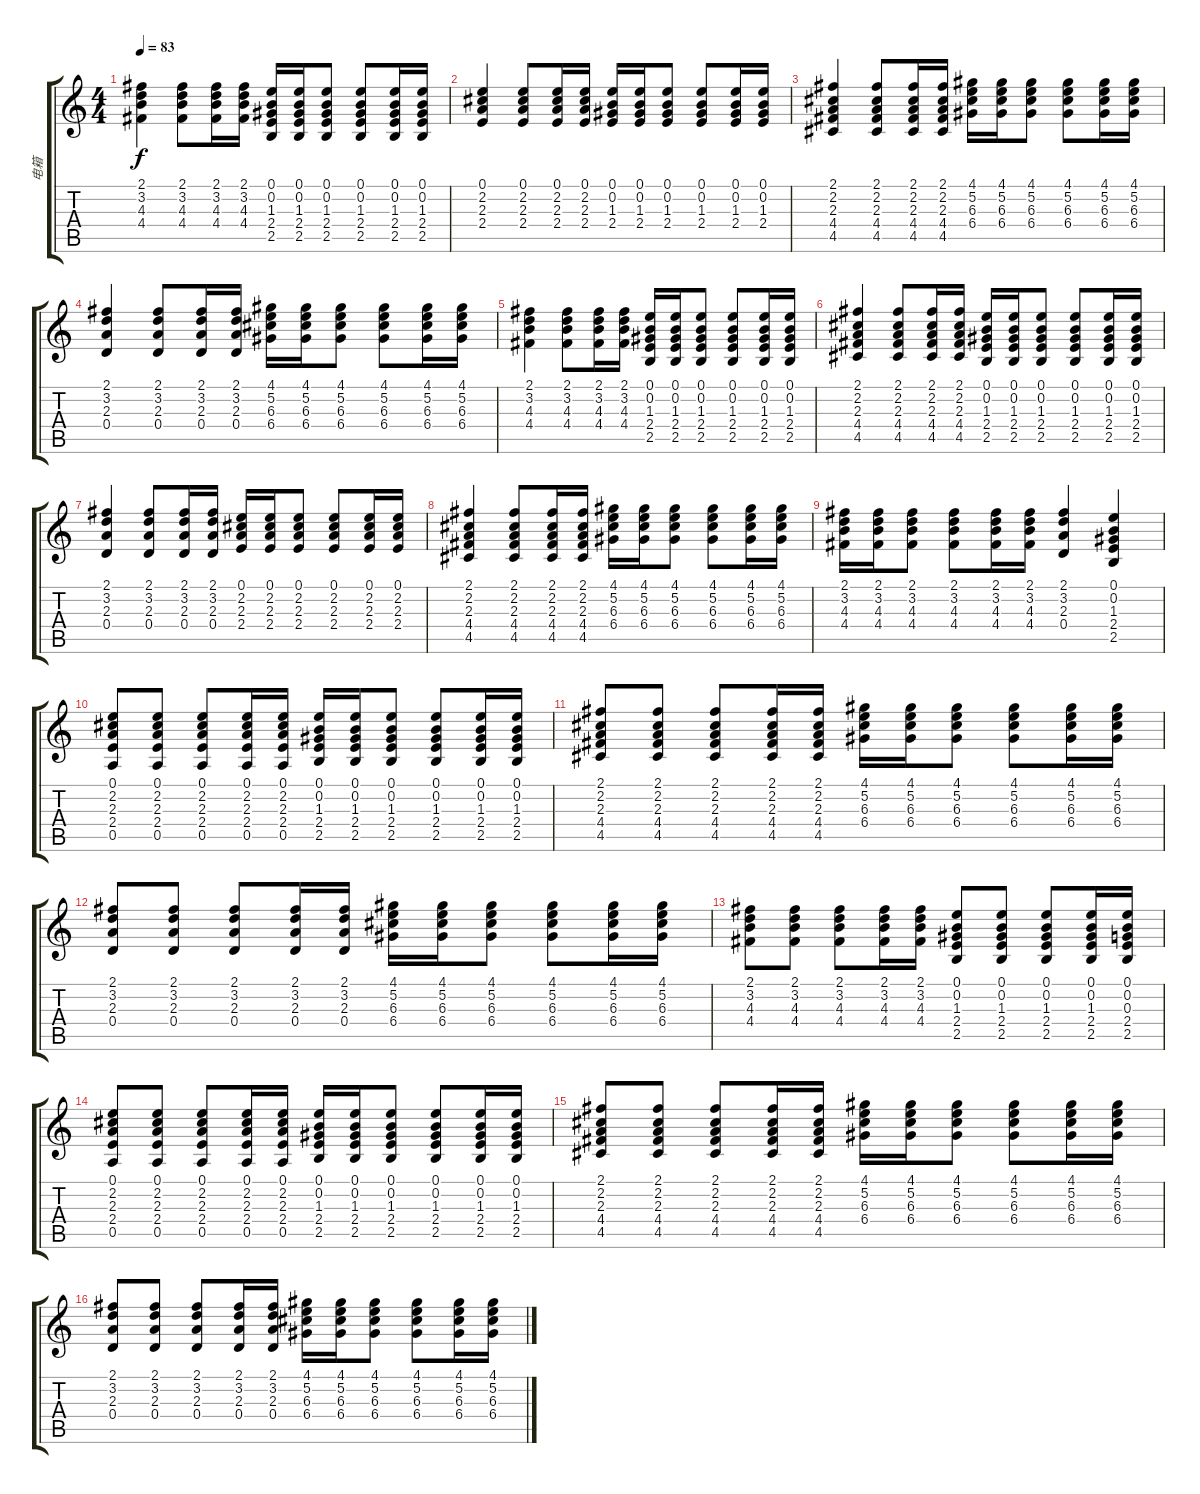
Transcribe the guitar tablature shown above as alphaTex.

\track ("电箱" "电箱") {instrument acousticguitarnylon}
\staff {score tabs}
\tuning (E4 B3 G3 D3 A2 E2) {hide}
\ts (4 4)
\tempo 83
\clef g2
\ks c
(2.1 3.2 4.3 4.4).4{dy f} (2.1 3.2 4.3 4.4).8 (2.1 3.2 4.3 4.4).16 (2.1 3.2 4.3 4.4).16 (0.1 0.2 1.3 2.4 2.5).16 (0.1 0.2 1.3 2.4 2.5).16 (0.1 0.2 1.3 2.4 2.5).8 (0.1 0.2 1.3 2.4 2.5).8 (0.1 0.2 1.3 2.4 2.5).16 (0.1 0.2 1.3 2.4 2.5).16 |
(0.1 2.2 2.3 2.4).4 (0.1 2.2 2.3 2.4).8 (0.1 2.2 2.3 2.4).16 (0.1 2.2 2.3 2.4).16 (0.1 0.2 1.3 2.4).16 (0.1 0.2 1.3 2.4).16 (0.1 0.2 1.3 2.4).8 (0.1 0.2 1.3 2.4).8 (0.1 0.2 1.3 2.4).16 (0.1 0.2 1.3 2.4).16 |
(2.1 2.2 2.3 4.4 4.5).4 (2.1 2.2 2.3 4.4 4.5).8 (2.1 2.2 2.3 4.4 4.5).16 (2.1 2.2 2.3 4.4 4.5).16 (4.1 5.2 6.3 6.4).16 (4.1 5.2 6.3 6.4).16 (4.1 5.2 6.3 6.4).8 (4.1 5.2 6.3 6.4).8 (4.1 5.2 6.3 6.4).16 (4.1 5.2 6.3 6.4).16 |
(2.1 3.2 2.3 0.4).4 (2.1 3.2 2.3 0.4).8 (2.1 3.2 2.3 0.4).16 (2.1 3.2 2.3 0.4).16 (4.1 5.2 6.3 6.4).16 (4.1 5.2 6.3 6.4).16 (4.1 5.2 6.3 6.4).8 (4.1 5.2 6.3 6.4).8 (4.1 5.2 6.3 6.4).16 (4.1 5.2 6.3 6.4).16 |
(2.1 3.2 4.3 4.4).4 (2.1 3.2 4.3 4.4).8 (2.1 3.2 4.3 4.4).16 (2.1 3.2 4.3 4.4).16 (0.1 0.2 1.3 2.4 2.5).16 (0.1 0.2 1.3 2.4 2.5).16 (0.1 0.2 1.3 2.4 2.5).8 (0.1 0.2 1.3 2.4 2.5).8 (0.1 0.2 1.3 2.4 2.5).16 (0.1 0.2 1.3 2.4 2.5).16 |
(2.1 2.2 2.3 4.4 4.5).4 (2.1 2.2 2.3 4.4 4.5).8 (2.1 2.2 2.3 4.4 4.5).16 (2.1 2.2 2.3 4.4 4.5).16 (0.1 0.2 1.3 2.4 2.5).16 (0.1 0.2 1.3 2.4 2.5).16 (0.1 0.2 1.3 2.4 2.5).8 (0.1 0.2 1.3 2.4 2.5).8 (0.1 0.2 1.3 2.4 2.5).16 (0.1 0.2 1.3 2.4 2.5).16 |
(2.1 3.2 2.3 0.4).4 (2.1 3.2 2.3 0.4).8 (2.1 3.2 2.3 0.4).16 (2.1 3.2 2.3 0.4).16 (0.1 2.2 2.3 2.4).16 (0.1 2.2 2.3 2.4).16 (0.1 2.2 2.3 2.4).8 (0.1 2.2 2.3 2.4).8 (0.1 2.2 2.3 2.4).16 (0.1 2.2 2.3 2.4).16 |
(2.1 2.2 2.3 4.4 4.5).4 (2.1 2.2 2.3 4.4 4.5).8 (2.1 2.2 2.3 4.4 4.5).16 (2.1 2.2 2.3 4.4 4.5).16 (4.1 5.2 6.3 6.4).16 (4.1 5.2 6.3 6.4).16 (4.1 5.2 6.3 6.4).8 (4.1 5.2 6.3 6.4).8 (4.1 5.2 6.3 6.4).16 (4.1 5.2 6.3 6.4).16 |
(2.1 3.2 4.3 4.4).16 (2.1 3.2 4.3 4.4).16 (2.1 3.2 4.3 4.4).8 (2.1 3.2 4.3 4.4).8 (2.1 3.2 4.3 4.4).16 (2.1 3.2 4.3 4.4).16 (2.1 3.2 2.3 0.4).4 (0.1 0.2 1.3 2.4 2.5).4 |
(0.1 2.2 2.3 2.4 0.5).8 (0.1 2.2 2.3 2.4 0.5).8 (0.1 2.2 2.3 2.4 0.5).8 (0.1 2.2 2.3 2.4 0.5).16 (0.1 2.2 2.3 2.4 0.5).16 (0.1 0.2 1.3 2.4 2.5).16 (0.1 0.2 1.3 2.4 2.5).16 (0.1 0.2 1.3 2.4 2.5).8 (0.1 0.2 1.3 2.4 2.5).8 (0.1 0.2 1.3 2.4 2.5).16 (0.1 0.2 1.3 2.4 2.5).16 |
(2.1 2.2 2.3 4.4 4.5).8 (2.1 2.2 2.3 4.4 4.5).8 (2.1 2.2 2.3 4.4 4.5).8 (2.1 2.2 2.3 4.4 4.5).16 (2.1 2.2 2.3 4.4 4.5).16 (4.1 5.2 6.3 6.4).16 (4.1 5.2 6.3 6.4).16 (4.1 5.2 6.3 6.4).8 (4.1 5.2 6.3 6.4).8 (4.1 5.2 6.3 6.4).16 (4.1 5.2 6.3 6.4).16 |
(2.1 3.2 2.3 0.4).8 (2.1 3.2 2.3 0.4).8 (2.1 3.2 2.3 0.4).8 (2.1 3.2 2.3 0.4).16 (2.1 3.2 2.3 0.4).16 (4.1 5.2 6.3 6.4).16 (4.1 5.2 6.3 6.4).16 (4.1 5.2 6.3 6.4).8 (4.1 5.2 6.3 6.4).8 (4.1 5.2 6.3 6.4).16 (4.1 5.2 6.3 6.4).16 |
(2.1 3.2 4.3 4.4).8 (2.1 3.2 4.3 4.4).8 (2.1 3.2 4.3 4.4).8 (2.1 3.2 4.3 4.4).16 (2.1 3.2 4.3 4.4).16 (0.1 0.2 1.3 2.4 2.5).8 (0.1 0.2 1.3 2.4 2.5).8 (0.1 0.2 1.3 2.4 2.5).8 (0.1 0.2 1.3 2.4 2.5).16 (0.1 0.2 0.3 2.4 2.5).16 |
(0.1 2.2 2.3 2.4 0.5).8 (0.1 2.2 2.3 2.4 0.5).8 (0.1 2.2 2.3 2.4 0.5).8 (0.1 2.2 2.3 2.4 0.5).16 (0.1 2.2 2.3 2.4 0.5).16 (0.1 0.2 1.3 2.4 2.5).16 (0.1 0.2 1.3 2.4 2.5).16 (0.1 0.2 1.3 2.4 2.5).8 (0.1 0.2 1.3 2.4 2.5).8 (0.1 0.2 1.3 2.4 2.5).16 (0.1 0.2 1.3 2.4 2.5).16 |
(2.1 2.2 2.3 4.4 4.5).8 (2.1 2.2 2.3 4.4 4.5).8 (2.1 2.2 2.3 4.4 4.5).8 (2.1 2.2 2.3 4.4 4.5).16 (2.1 2.2 2.3 4.4 4.5).16 (4.1 5.2 6.3 6.4).16 (4.1 5.2 6.3 6.4).16 (4.1 5.2 6.3 6.4).8 (4.1 5.2 6.3 6.4).8 (4.1 5.2 6.3 6.4).16 (4.1 5.2 6.3 6.4).16 |
(2.1 3.2 2.3 0.4).8 (2.1 3.2 2.3 0.4).8 (2.1 3.2 2.3 0.4).8 (2.1 3.2 2.3 0.4).16 (2.1 3.2 2.3 0.4).16 (4.1 5.2 6.3 6.4).16 (4.1 5.2 6.3 6.4).16 (4.1 5.2 6.3 6.4).8 (4.1 5.2 6.3 6.4).8 (4.1 5.2 6.3 6.4).16 (4.1 5.2 6.3 6.4).16
